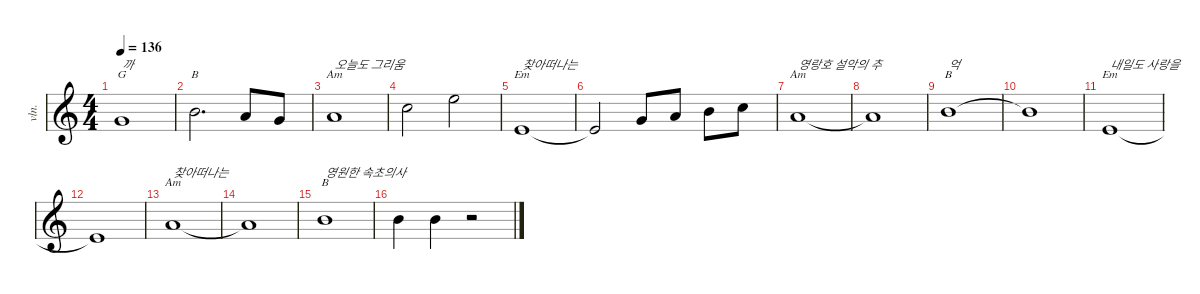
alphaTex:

\defaultSystemsLayout 4
\hideDynamics
\bracketExtendMode nobrackets
\track ("Violin" "vln.") {instrument stringensemble1}
\staff {score}
\tuning (E5 A4 D4 G3)
\chord ("Em" 0 x x x) {showdiagram false showfingering false}
\chord ("Am" 5 x x x) {showdiagram false showfingering false}
\chord ("G" 3 x x x) {showdiagram false showfingering false}
\chord ("B" 7 x x x) {firstfret 7 showdiagram false showfingering false}
\ts (4 4)
\tempo 136
\clef g2
\ks c
5.3.1{ch "G" txt "까" dy mf beam Up} |
2.2.2{d ch "B" beam Down} 0.2.8{beam Up} 5.3.8{beam Up} |
0.2.1{ch "Am" txt "오늘도 그리움" beam Up} |
3.2.2{beam Down} 0.1.2{beam Down} |
2.3.1{ch "Em" txt "찾아떠나는" beam Up} |
2.3{t}.2{beam Up} 5.3.8{beam Up} 0.2.8{beam Up} 2.2.8{beam Down} 3.2.8{beam Down} |
0.2.1{ch "Am" txt "영랑호 설악의 추" beam Up} |
0.2{t}.1{beam Up} |
2.2.1{ch "B" txt "억" beam Down} |
2.2{t}.1{beam Down} |
2.3.1{ch "Em" txt "내일도 사랑을" beam Up} |
2.3{t}.1{beam Up} |
0.2.1{ch "Am" txt "찾아떠나는" beam Up} |
0.2{t}.1{beam Up} |
2.2.1{ch "B" txt "영원한 속초의사" beam Down} |
2.2.4{beam Down} 2.2.4{beam Down} r.2{beam Down}
